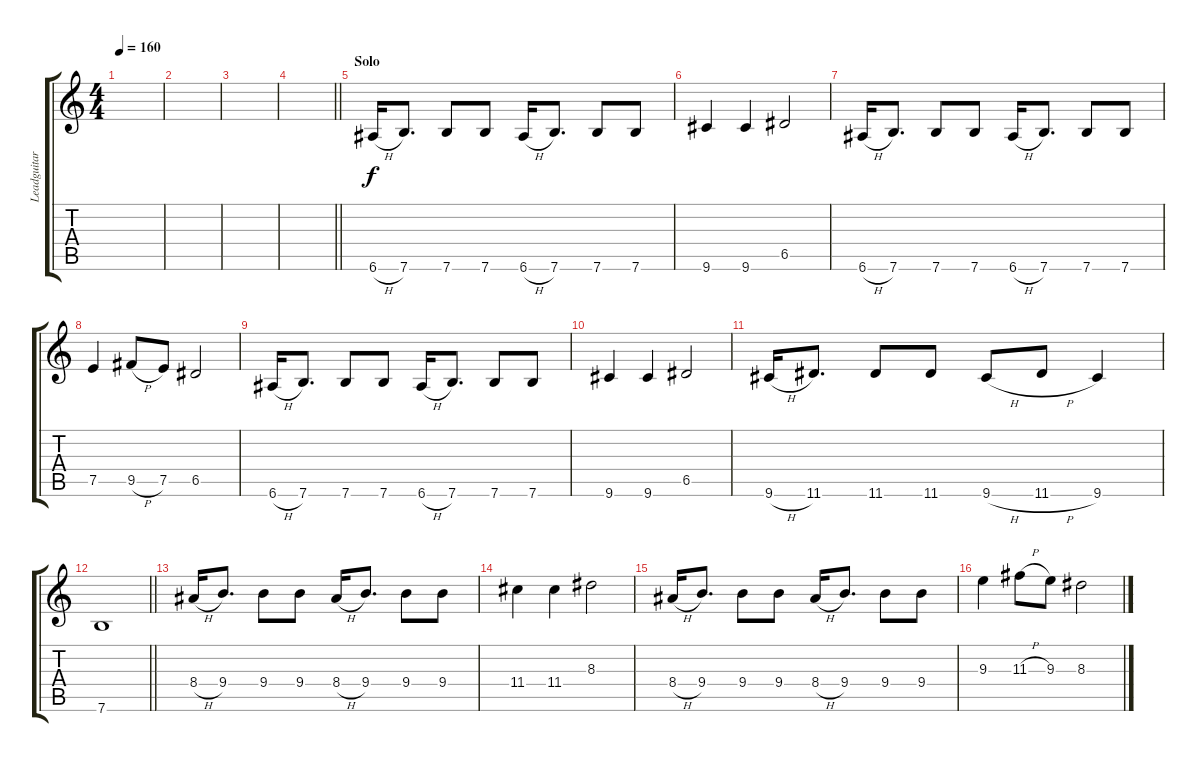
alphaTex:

\track ("Leadguitar A" "Leadguitar") {instrument distortionguitar}
\staff {score tabs}
\tuning (E4 B3 G3 D3 A2 E2) {hide}
\ts (4 4)
\tempo 160
\clef g2
\ks c
|
|
|
\barLineRight lightlight
|
\section ("" "Solo")
6.6{h}.16 7.6.8{d} 7.6.8 7.6.8 6.6{h}.16 7.6.8{d} 7.6.8 7.6.8 |
9.6.4 9.6.4 6.5.2 |
6.6{h}.16 7.6.8{d} 7.6.8 7.6.8 6.6{h}.16 7.6.8{d} 7.6.8 7.6.8 |
7.5.4 9.5{h}.8 7.5.8 6.5.2 |
6.6{h}.16 7.6.8{d} 7.6.8 7.6.8 6.6{h}.16 7.6.8{d} 7.6.8 7.6.8 |
9.6.4 9.6.4 6.5.2 |
9.6{h}.16 11.6.8{d} 11.6.8 11.6.8 9.6{h}.8 11.6{h}.8 9.6.4 |
\barLineRight lightlight
7.6.1 |
8.4{h}.16 9.4.8{d} 9.4.8 9.4.8 8.4{h}.16 9.4.8{d} 9.4.8 9.4.8 |
11.4.4 11.4.4 8.3.2 |
8.4{h}.16 9.4.8{d} 9.4.8 9.4.8 8.4{h}.16 9.4.8{d} 9.4.8 9.4.8 |
9.3.4 11.3{h}.8 9.3.8 8.3.2
